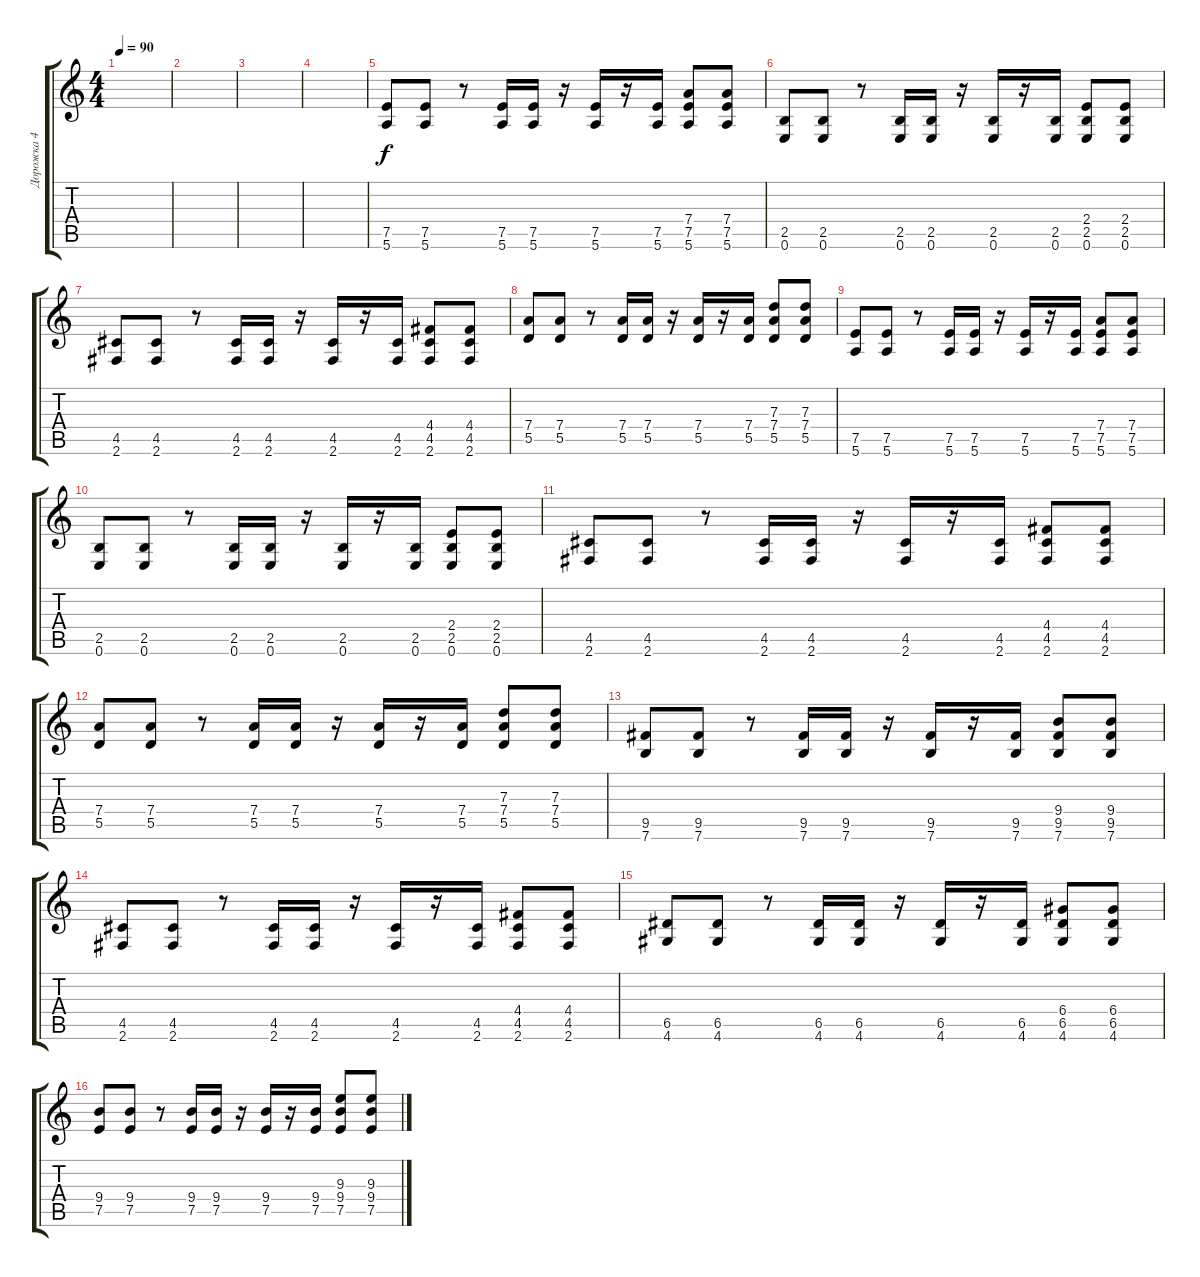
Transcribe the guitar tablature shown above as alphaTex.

\track ("Дорожка 4" "Дорожка 4") {instrument distortionguitar}
\staff {score tabs}
\tuning (E4 B3 G3 D3 A2 E2) {hide}
\ts (4 4)
\tempo 90
\clef g2
\ks c
|
|
|
|
(7.5 5.6).8 (7.5 5.6).8 r.8 (7.5 5.6).16 (7.5 5.6).16 r.16 (7.5 5.6).16 r.16 (7.5 5.6).16 (7.4 7.5 5.6).8 (7.4 7.5 5.6).8 |
(2.5 0.6).8 (2.5 0.6).8 r.8 (2.5 0.6).16 (2.5 0.6).16 r.16 (2.5 0.6).16 r.16 (2.5 0.6).16 (2.4 2.5 0.6).8 (2.4 2.5 0.6).8 |
(4.5 2.6).8 (4.5 2.6).8 r.8 (4.5 2.6).16 (4.5 2.6).16 r.16 (4.5 2.6).16 r.16 (4.5 2.6).16 (4.4 4.5 2.6).8 (4.4 4.5 2.6).8 |
(7.4 5.5).8 (7.4 5.5).8 r.8 (7.4 5.5).16 (7.4 5.5).16 r.16 (7.4 5.5).16 r.16 (7.4 5.5).16 (7.3 7.4 5.5).8 (7.3 7.4 5.5).8 |
(7.5 5.6).8 (7.5 5.6).8 r.8 (7.5 5.6).16 (7.5 5.6).16 r.16 (7.5 5.6).16 r.16 (7.5 5.6).16 (7.4 7.5 5.6).8 (7.4 7.5 5.6).8 |
(2.5 0.6).8 (2.5 0.6).8 r.8 (2.5 0.6).16 (2.5 0.6).16 r.16 (2.5 0.6).16 r.16 (2.5 0.6).16 (2.4 2.5 0.6).8 (2.4 2.5 0.6).8 |
(4.5 2.6).8 (4.5 2.6).8 r.8 (4.5 2.6).16 (4.5 2.6).16 r.16 (4.5 2.6).16 r.16 (4.5 2.6).16 (4.4 4.5 2.6).8 (4.4 4.5 2.6).8 |
(7.4 5.5).8 (7.4 5.5).8 r.8 (7.4 5.5).16 (7.4 5.5).16 r.16 (7.4 5.5).16 r.16 (7.4 5.5).16 (7.3 7.4 5.5).8 (7.3 7.4 5.5).8 |
(9.5 7.6).8 (9.5 7.6).8 r.8 (9.5 7.6).16 (9.5 7.6).16 r.16 (9.5 7.6).16 r.16 (9.5 7.6).16 (9.4 9.5 7.6).8 (9.4 9.5 7.6).8 |
(4.5 2.6).8 (4.5 2.6).8 r.8 (4.5 2.6).16 (4.5 2.6).16 r.16 (4.5 2.6).16 r.16 (4.5 2.6).16 (4.4 4.5 2.6).8 (4.4 4.5 2.6).8 |
(6.5 4.6).8 (6.5 4.6).8 r.8 (6.5 4.6).16 (6.5 4.6).16 r.16 (6.5 4.6).16 r.16 (6.5 4.6).16 (6.4 6.5 4.6).8 (6.4 6.5 4.6).8 |
(9.4 7.5).8 (9.4 7.5).8 r.8 (9.4 7.5).16 (9.4 7.5).16 r.16 (9.4 7.5).16 r.16 (9.4 7.5).16 (9.3 9.4 7.5).8 (9.3 9.4 7.5).8
